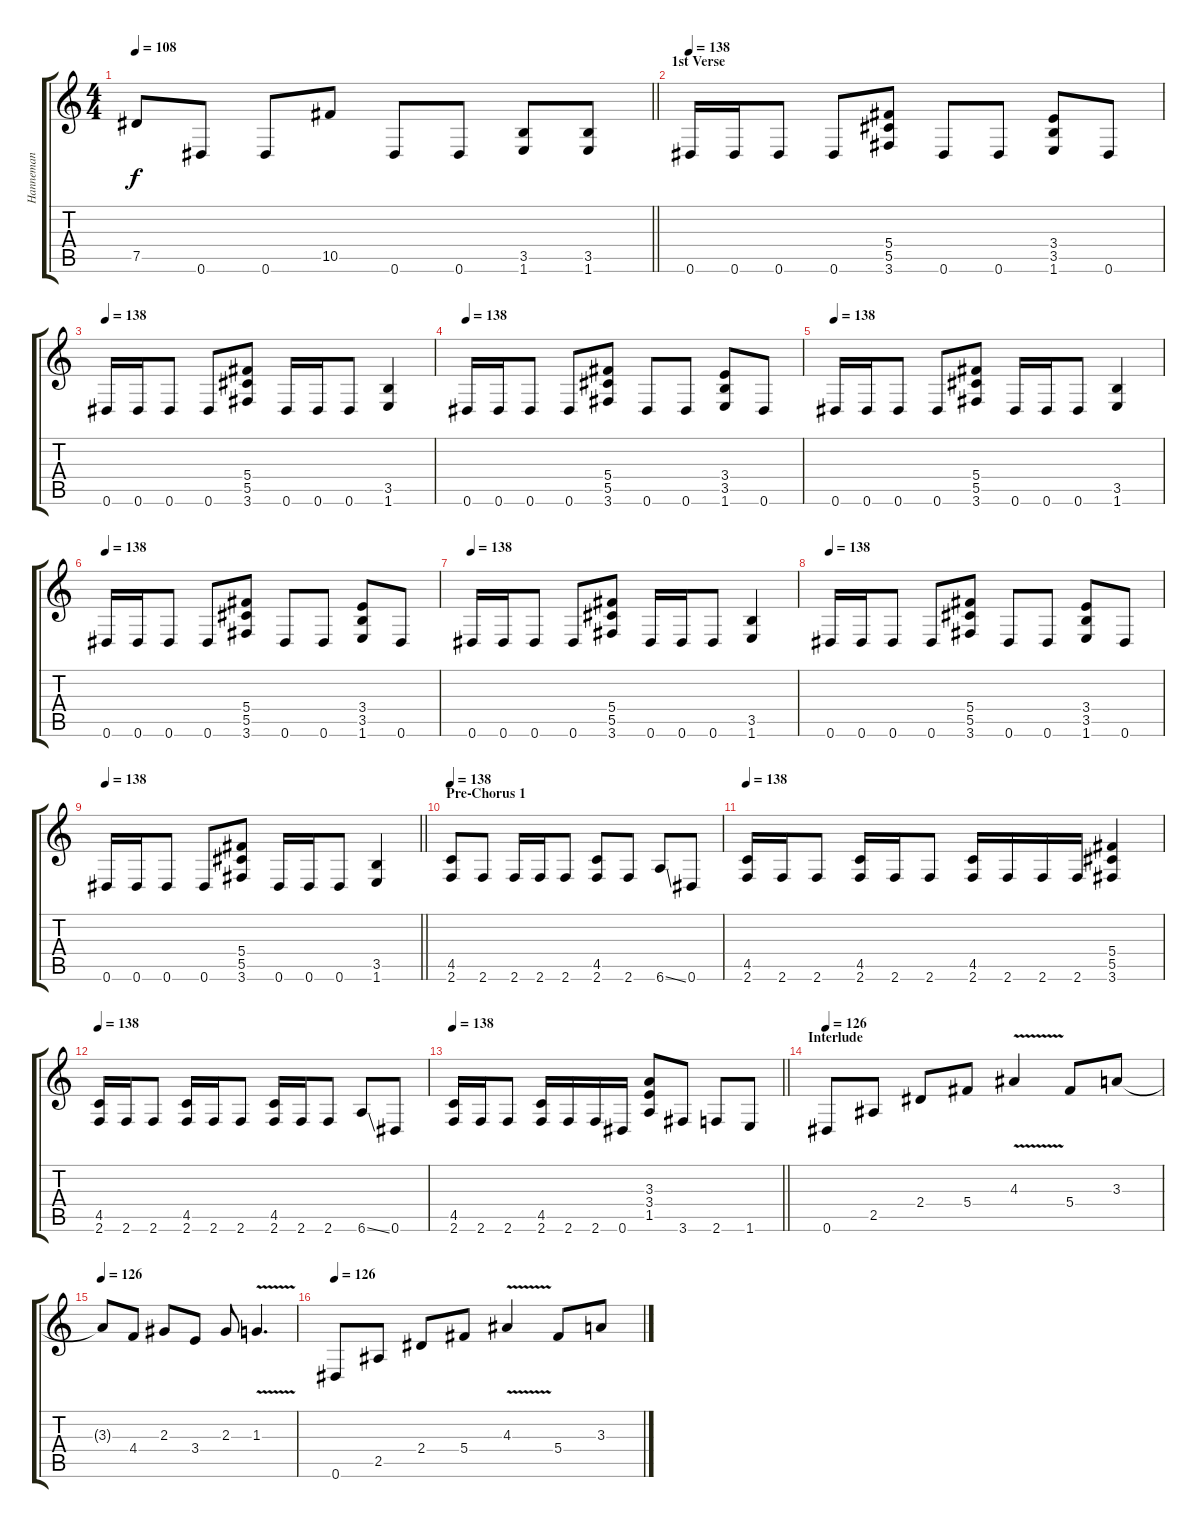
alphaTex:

\track ("Hanneman" "Hanneman") {instrument distortionguitar}
\staff {score tabs}
\tuning (Eb4 Bb3 Gb3 Db3 Ab2 Eb2) {hide}
\ts (4 4)
\tempo 108
\clef g2
\barLineRight lightlight
\ks c
7.5.8{dy f} 0.6.8 0.6.8 10.5.8 0.6.8 0.6.8 (3.5 1.6).8 (3.5 1.6).8 |
\section ("" "1st Verse")
\tempo 138
0.6.16 0.6.16 0.6.8 0.6.8 (5.4 5.5 3.6).8 0.6.8 0.6.8 (3.4 3.5 1.6).8 0.6.8 |
\tempo 138
0.6.16 0.6.16 0.6.8 0.6.8 (5.4 5.5 3.6).8 0.6.16 0.6.16 0.6.8 (3.5 1.6).4 |
\tempo 138
0.6.16 0.6.16 0.6.8 0.6.8 (5.4 5.5 3.6).8 0.6.8 0.6.8 (3.4 3.5 1.6).8 0.6.8 |
\tempo 138
0.6.16 0.6.16 0.6.8 0.6.8 (5.4 5.5 3.6).8 0.6.16 0.6.16 0.6.8 (3.5 1.6).4 |
\tempo 138
0.6.16 0.6.16 0.6.8 0.6.8 (5.4 5.5 3.6).8 0.6.8 0.6.8 (3.4 3.5 1.6).8 0.6.8 |
\tempo 138
0.6.16 0.6.16 0.6.8 0.6.8 (5.4 5.5 3.6).8 0.6.16 0.6.16 0.6.8 (3.5 1.6).4 |
\tempo 138
0.6.16 0.6.16 0.6.8 0.6.8 (5.4 5.5 3.6).8 0.6.8 0.6.8 (3.4 3.5 1.6).8 0.6.8 |
\tempo 138
\barLineRight lightlight
0.6.16 0.6.16 0.6.8 0.6.8 (5.4 5.5 3.6).8 0.6.16 0.6.16 0.6.8 (3.5 1.6).4 |
\section ("" "Pre-Chorus 1")
\tempo 138
(4.5 2.6).8 2.6.8 2.6.16 2.6.16 2.6.8 (4.5 2.6).8 2.6.8 6.6{ss}.8 0.6.8 |
\tempo 138
(4.5 2.6).16 2.6.16 2.6.8 (4.5 2.6).16 2.6.16 2.6.8 (4.5 2.6).16 2.6.16 2.6.16 2.6.16 (5.4 5.5 3.6).4 |
\tempo 138
(4.5 2.6).16 2.6.16 2.6.8 (4.5 2.6).16 2.6.16 2.6.8 (4.5 2.6).16 2.6.16 2.6.8 6.6{ss}.8 0.6.8 |
\tempo 138
\barLineRight lightlight
(4.5 2.6).16 2.6.16 2.6.8 (4.5 2.6).16 2.6.16 2.6.16 0.6.16 (3.3 3.4 1.5).8 3.6.8 2.6.8 1.6.8 |
\section ("" "Interlude")
\tempo 126
0.6.8 2.5.8 2.4.8 5.4.8 4.3{v}.4 5.4.8 3.3.8 |
\tempo 126
3.3{t}.8 4.4.8 2.3.8 3.4.8 2.3.8 1.3{v}.4{d} |
\tempo 126
0.6.8 2.5.8 2.4.8 5.4.8 4.3{v}.4 5.4.8 3.3.8
